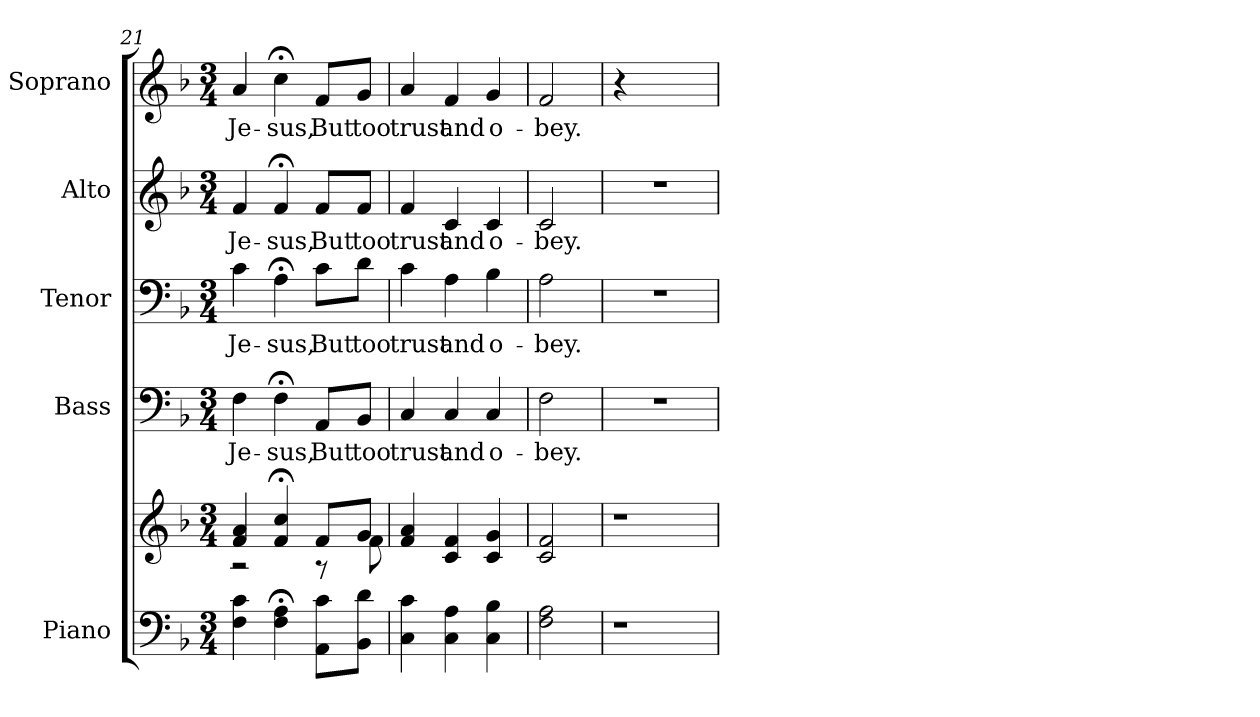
**kern	**kern	**kern	**text	**kern	**text	**kern	**text	**kern	**text
*part5	*part5	*part4	*part4	*part3	*part3	*part2	*part2	*part1	*part1
*staff6	*staff5	*staff4	*staff4	*staff3	*staff3	*staff2	*staff2	*staff1	*staff1
*I"Piano	*	*I"Bass	*	*I"Tenor	*	*I"Alto	*	*I"Soprano	*
*I'Pno.	*	*I'B.	*	*I'T.	*	*I'A.	*	*I'S.	*
!!LO:PB:g=z
*clefF4	*clefG2	*clefF4	*	*clefF4	*	*clefG2	*	*clefG2	*
*k[b-]	*k[b-]	*k[b-]	*	*k[b-]	*	*k[b-]	*	*k[b-]	*
*F:	*F:	*F:	*	*F:	*	*F:	*	*F:	*
*M3/4	*M3/4	*M3/4	*	*M3/4	*	*M3/4	*	*M3/4	*
=21	=21	=21	=21	=21	=21	=21	=21	=21	=21
*	*^	*	*	*	*	*	*	*	*
!	!	!	!	!LO:LY:b:color=#000000	!	!	!	!	!	!
!	!	!	!	!	!	!LO:LY:b:color=#000000	!	!	!	!
!	!	!	!	!	!	!	!	!LO:LY:b:color=#000000	!	!
!	!	!	!	!	!	!	!	!	!	!LO:LY:b:color=#000000
4Fi\ 4ci	4fi/ 4ai	2r	4Fi\	Je-	4ci\	Je-	4fi/	Je-	4ai/	Je-
!	!	!	!	!LO:LY:b:color=#000000	!	!	!	!	!	!
!	!	!	!	!	!	!LO:LY:b:color=#000000	!	!	!	!
!	!	!	!	!	!	!	!	!LO:LY:b:color=#000000	!	!
!	!	!	!	!	!	!	!	!	!	!LO:LY:b:color=#000000
4Fi\; 4Ai;	4fi/; 4cci;	.	4F;i\	-sus,	4A;i\	-sus,	4f;i/	-sus,	4cc;i\	-sus,
!	!	!	!	!LO:LY:b:color=#000000	!	!	!	!	!	!
!	!	!	!	!	!	!LO:LY:b:color=#000000	!	!	!	!
!	!	!	!	!	!	!	!	!LO:LY:b:color=#000000	!	!
!	!	!	!	!	!	!	!	!	!	!LO:LY:b:color=#000000
8AAi\ 8ci\L	8fi/L	8r	8AAi/L	But	8ci\L	But	8fi/L	But	8fi/L	But
!	!	!	!	!LO:LY:b:color=#000000	!	!	!	!	!	!
!	!	!	!	!	!	!LO:LY:b:color=#000000	!	!	!	!
!	!	!	!	!	!	!	!	!LO:LY:b:color=#000000	!	!
!	!	!	!	!	!	!	!	!	!	!LO:LY:b:color=#000000
8BB-i\ 8di\J	8gi/J	8fi\	8BB-i/J	too	8di\J	too	8fi/J	too	8gi/J	too
*	*v	*v	*	*	*	*	*	*	*	*
=22	=22	=22	=22	=22	=22	=22	=22	=22	=22
*	*^	*	*	*	*	*	*	*	*
!	!	!	!	!LO:LY:b:color=#000000	!	!	!	!	!	!
*	*v	*v	*	*	*	*	*	*	*	*
*	*^	*	*	*	*	*	*	*	*
!	!	!	!	!	!	!LO:LY:b:color=#000000	!	!	!	!
*	*v	*v	*	*	*	*	*	*	*	*
*	*^	*	*	*	*	*	*	*	*
!	!	!	!	!	!	!	!	!LO:LY:b:color=#000000	!	!
*	*v	*v	*	*	*	*	*	*	*	*
*	*^	*	*	*	*	*	*	*	*
!	!	!	!	!	!	!	!	!	!	!LO:LY:b:color=#000000
*	*v	*v	*	*	*	*	*	*	*	*
4Ci\ 4ci	4fi/ 4ai	4Ci/	trust	4ci\	trust	4fi/	trust	4ai/	trust
!	!	!	!LO:LY:b:color=#000000	!	!	!	!	!	!
!	!	!	!	!	!LO:LY:b:color=#000000	!	!	!	!
!	!	!	!	!	!	!	!LO:LY:b:color=#000000	!	!
!	!	!	!	!	!	!	!	!	!LO:LY:b:color=#000000
4Ci\ 4Ai	4ci/ 4fi	4Ci/	and	4Ai\	and	4ci/	and	4fi/	and
!	!	!	!LO:LY:b:color=#000000	!	!	!	!	!	!
!	!	!	!	!	!LO:LY:b:color=#000000	!	!	!	!
!	!	!	!	!	!	!	!LO:LY:b:color=#000000	!	!
!	!	!	!	!	!	!	!	!	!LO:LY:b:color=#000000
4Ci\ 4B-i	4ci/ 4gi	4Ci/	o-	4B-i\	o-	4ci/	o-	4gi/	o-
=23	=23	=23	=23	=23	=23	=23	=23	=23	=23
!	!	!	!LO:LY:b:color=#000000	!	!	!	!	!	!
!	!	!	!	!	!LO:LY:b:color=#000000	!	!	!	!
!	!	!	!	!	!	!	!LO:LY:b:color=#000000	!	!
!	!	!	!	!	!	!	!	!	!LO:LY:b:color=#000000
2Fi\ 2Ai	2ci/ 2fi	2Fi\	-bey.	2Ai\	-bey.	2ci/	-bey.	2fi/	-bey.
!!LO:PB:g=z
=24	=24	=24	=24	=24	=24	=24	=24	=24	=24
!LO:N:vis=1	!LO:N:vis=1	!LO:N:vis=1	!	!LO:N:vis=1	!	!LO:N:vis=1	!	!	!
4r	4r	2.r	.	2.r	.	2.r	.	4r	.
2ryy	2ryy	.	.	.	.	.	.	2ryy	.
=	=	=	=	=	=	=	=	=	=
*-	*-	*-	*-	*-	*-	*-	*-	*-	*-
